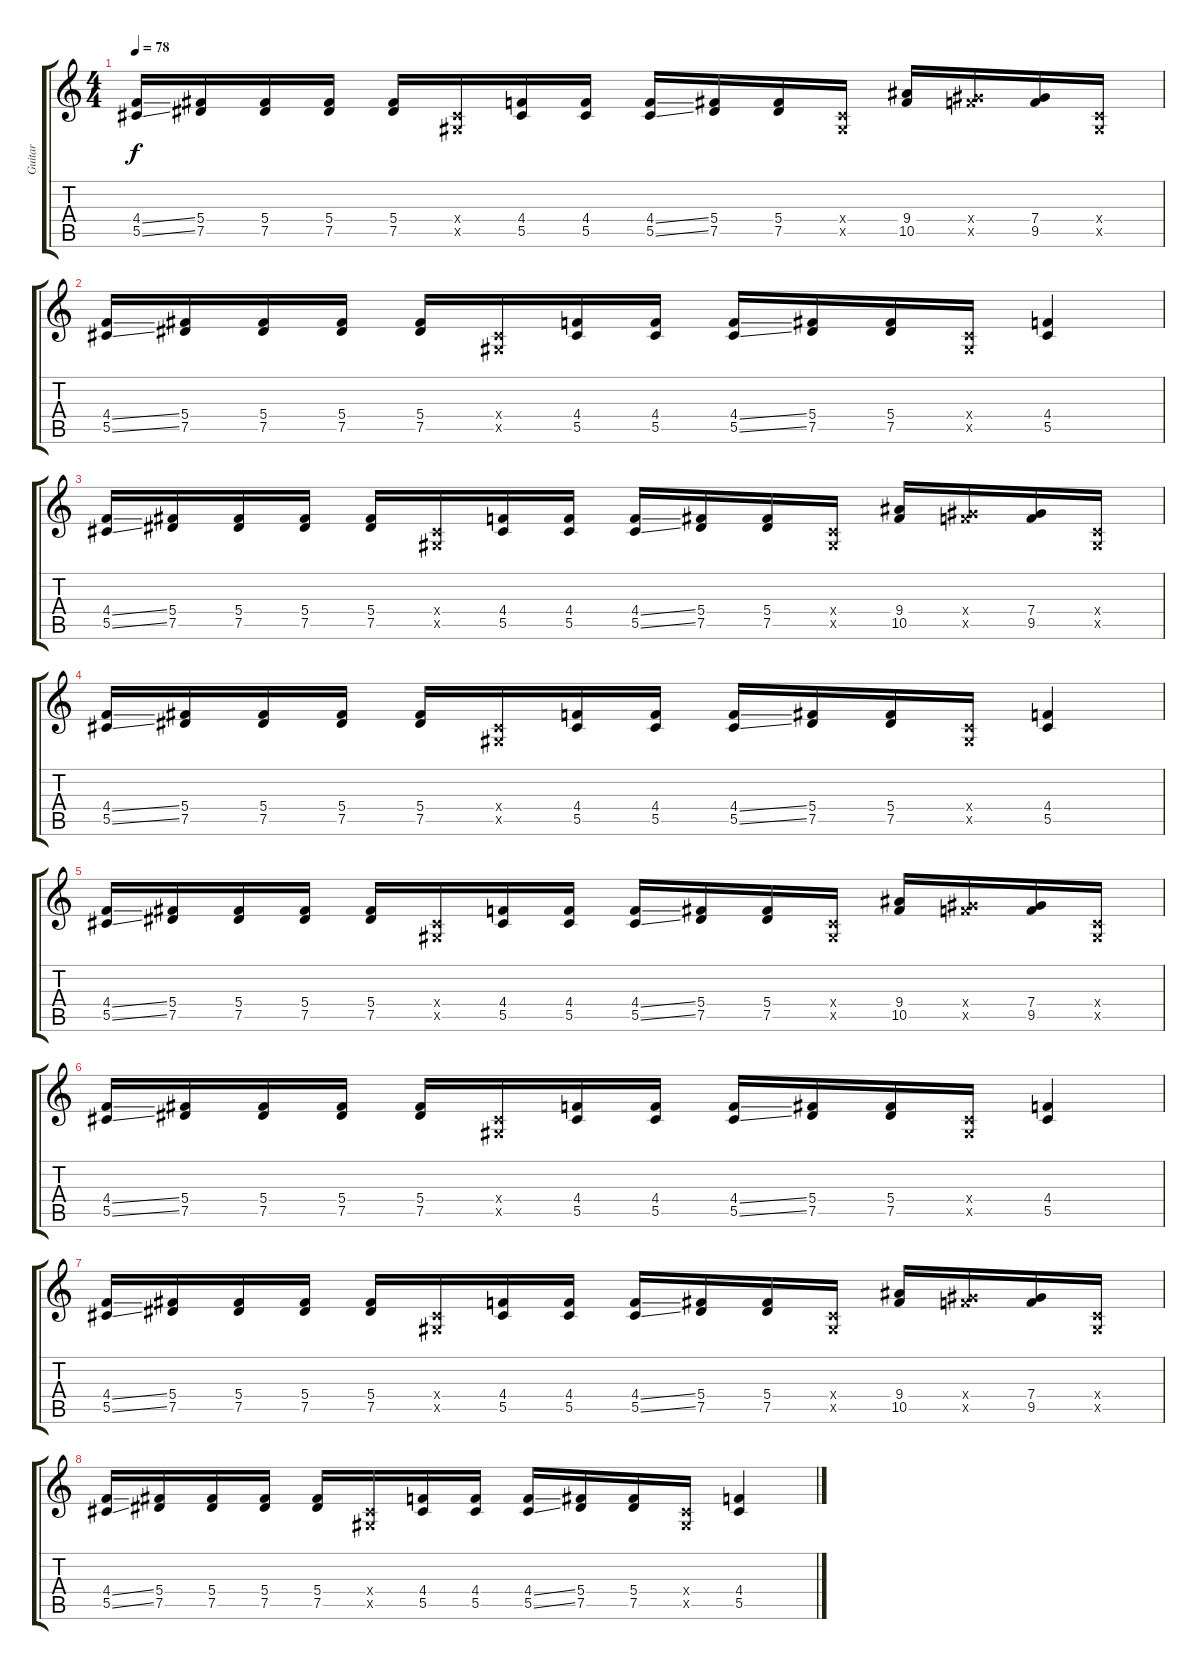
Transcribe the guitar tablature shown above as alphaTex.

\track ("Guitar" "Guitar") {instrument overdrivenguitar}
\staff {score tabs}
\tuning (Eb4 Bb3 Gb3 Db3 Ab2 Eb2) {hide}
\ts (4 4)
\tempo 78
\clef g2
\ks c
(4.4{ss} 5.5{ss}).16{dy f} (5.4 7.5).16 (5.4 7.5).16 (5.4 7.5).16 (5.4 7.5).16 (0.4{x} 0.5{x}).16 (4.4 5.5).16 (4.4 5.5).16 (4.4{ss} 5.5{ss}).16 (5.4 7.5).16 (5.4 7.5).16 (0.4{x} 0.5{x}).16 (9.4 10.5).16 (7.4{x} 9.5{x}).16 (7.4 9.5).16 (0.4{x} 0.5{x}).16 |
(4.4{ss} 5.5{ss}).16 (5.4 7.5).16 (5.4 7.5).16 (5.4 7.5).16 (5.4 7.5).16 (0.4{x} 0.5{x}).16 (4.4 5.5).16 (4.4 5.5).16 (4.4{ss} 5.5{ss}).16 (5.4 7.5).16 (5.4 7.5).16 (0.4{x} 0.5{x}).16 (4.4 5.5).4 |
(4.4{ss} 5.5{ss}).16 (5.4 7.5).16 (5.4 7.5).16 (5.4 7.5).16 (5.4 7.5).16 (0.4{x} 0.5{x}).16 (4.4 5.5).16 (4.4 5.5).16 (4.4{ss} 5.5{ss}).16 (5.4 7.5).16 (5.4 7.5).16 (0.4{x} 0.5{x}).16 (9.4 10.5).16 (7.4{x} 9.5{x}).16 (7.4 9.5).16 (0.4{x} 0.5{x}).16 |
(4.4{ss} 5.5{ss}).16 (5.4 7.5).16 (5.4 7.5).16 (5.4 7.5).16 (5.4 7.5).16 (0.4{x} 0.5{x}).16 (4.4 5.5).16 (4.4 5.5).16 (4.4{ss} 5.5{ss}).16 (5.4 7.5).16 (5.4 7.5).16 (0.4{x} 0.5{x}).16 (4.4 5.5).4 |
(4.4{ss} 5.5{ss}).16 (5.4 7.5).16 (5.4 7.5).16 (5.4 7.5).16 (5.4 7.5).16 (0.4{x} 0.5{x}).16 (4.4 5.5).16 (4.4 5.5).16 (4.4{ss} 5.5{ss}).16 (5.4 7.5).16 (5.4 7.5).16 (0.4{x} 0.5{x}).16 (9.4 10.5).16 (7.4{x} 9.5{x}).16 (7.4 9.5).16 (0.4{x} 0.5{x}).16 |
(4.4{ss} 5.5{ss}).16 (5.4 7.5).16 (5.4 7.5).16 (5.4 7.5).16 (5.4 7.5).16 (0.4{x} 0.5{x}).16 (4.4 5.5).16 (4.4 5.5).16 (4.4{ss} 5.5{ss}).16 (5.4 7.5).16 (5.4 7.5).16 (0.4{x} 0.5{x}).16 (4.4 5.5).4 |
(4.4{ss} 5.5{ss}).16 (5.4 7.5).16 (5.4 7.5).16 (5.4 7.5).16 (5.4 7.5).16 (0.4{x} 0.5{x}).16 (4.4 5.5).16 (4.4 5.5).16 (4.4{ss} 5.5{ss}).16 (5.4 7.5).16 (5.4 7.5).16 (0.4{x} 0.5{x}).16 (9.4 10.5).16 (7.4{x} 9.5{x}).16 (7.4 9.5).16 (0.4{x} 0.5{x}).16 |
(4.4{ss} 5.5{ss}).16 (5.4 7.5).16 (5.4 7.5).16 (5.4 7.5).16 (5.4 7.5).16 (0.4{x} 0.5{x}).16 (4.4 5.5).16 (4.4 5.5).16 (4.4{ss} 5.5{ss}).16 (5.4 7.5).16 (5.4 7.5).16 (0.4{x} 0.5{x}).16 (4.4 5.5).4
